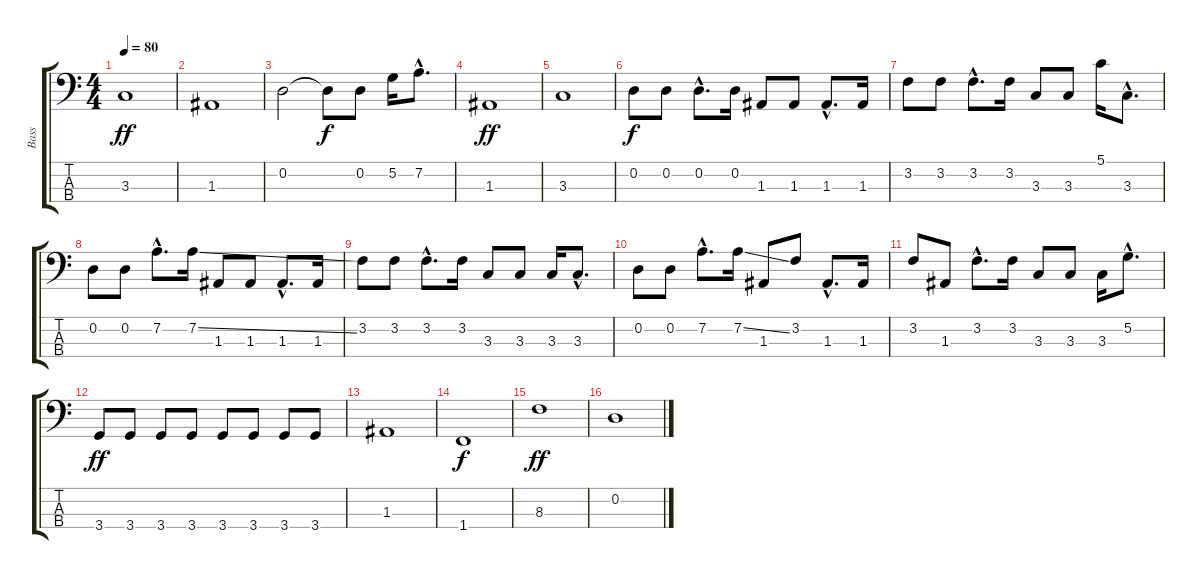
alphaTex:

\track ("Bass" "Bass") {instrument electricbasspick}
\staff {score tabs}
\tuning (G2 D2 A1 E1) {hide}
\ts (4 4)
\tempo 80
\clef f4
\ks c
3.3.1{dy ff} |
1.3.1 |
0.2.2 0.2{t}.8{dy f} 0.2.8 5.2.16 7.2{hac}.8{d} |
1.3.1{dy ff} |
3.3.1 |
0.2.8{dy f} 0.2.8 0.2{hac}.8{d} 0.2.16 1.3.8 1.3.8 1.3{hac}.8{d} 1.3.16 |
3.2.8 3.2.8 3.2{hac}.8{d} 3.2.16 3.3.8 3.3.8 5.1.16 3.3{hac}.8{d} |
0.2.8 0.2.8 7.2{hac}.8{d} 7.2{ss}.16 1.3.8 1.3.8 1.3{hac}.8{d} 1.3.16 |
3.2.8 3.2.8 3.2{hac}.8{d} 3.2.16 3.3.8 3.3.8 3.3.16 3.3{hac}.8{d} |
0.2.8 0.2.8 7.2{hac}.8{d} 7.2{ss}.16 1.3.8 3.2.8 1.3{hac}.8{d} 1.3.16 |
3.2.8 1.3.8 3.2{hac}.8{d} 3.2.16 3.3.8 3.3.8 3.3.16 5.2{hac}.8{d} |
3.4.8{dy ff} 3.4.8 3.4.8 3.4.8 3.4.8 3.4.8 3.4.8 3.4.8 |
1.3.1 |
1.4.1{dy f} |
8.3.1{dy ff} |
0.2.1
